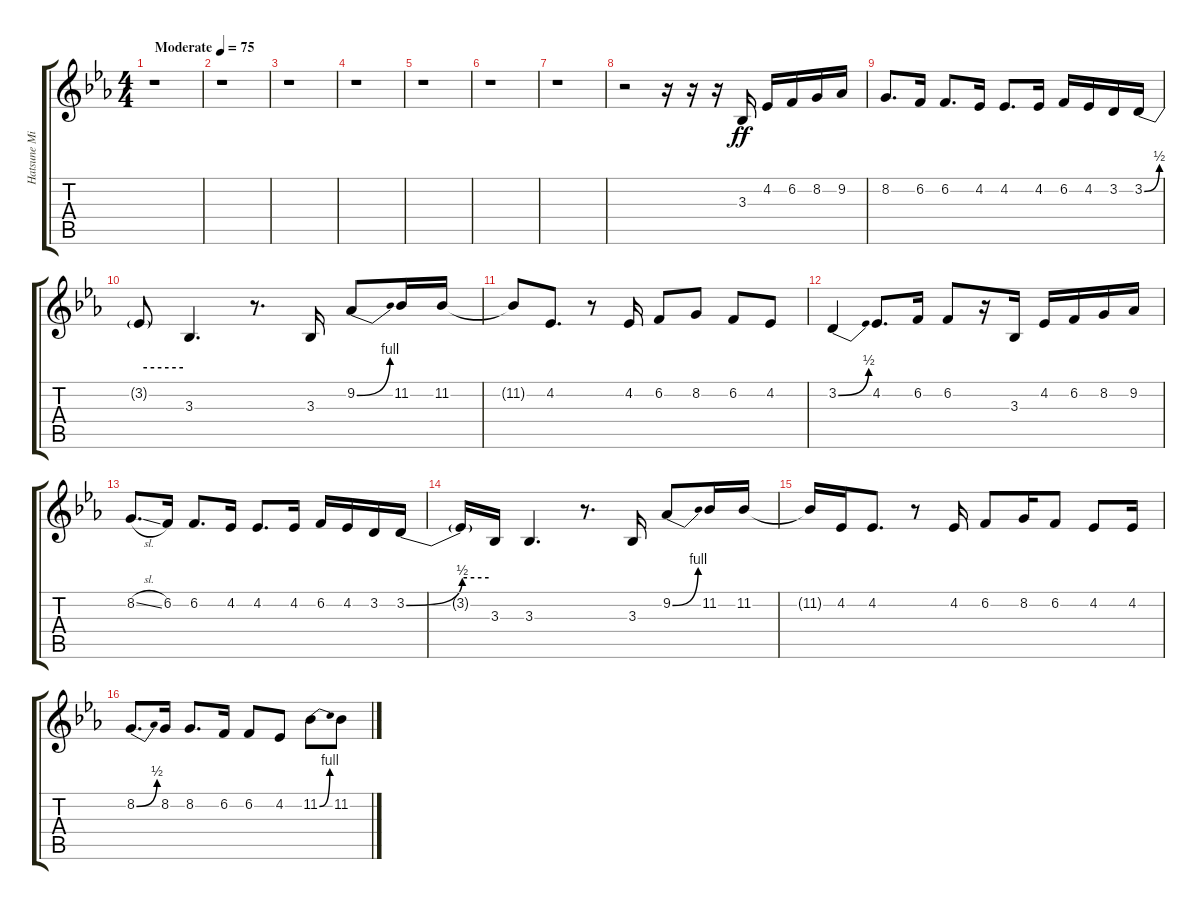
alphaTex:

\track ("Hatsune Miku" "Hatsune Mi") {instrument lead2sawtooth}
\staff {score tabs}
\tuning (E4 B3 G3 D3 A2 E2) {hide}
\ts (4 4)
\tempo (75 "Moderate")
\clef g2
\ks eb
r.1{dy ff instrument lead2sawtooth} |
r.1 |
r.1 |
r.1 |
r.1 |
r.1 |
r.1 |
r.2 r.16 r.16 r.16 3.3.16 4.2.16 6.2.16 8.2.16 9.2.16 |
8.2.8{d} 6.2.16 6.2.8{d} 4.2.16 4.2.8{d} 4.2.16 6.2.16 4.2.16 3.2.16 3.2{be (bend 0 0 60 2)}.16 |
3.2{be (hold 0 2 60 2) t}.8 3.3.4{d} r.8{d} 3.3.16 9.2{be (bend 0 0 60 4)}.8 11.2.16 11.2.16 |
11.2{t}.8 4.2.8{d} r.8 4.2.16 6.2.8 8.2.8 6.2.8 4.2.8 |
3.2{be (bend 0 0 60 2)}.4 4.2.8{d} 6.2.16 6.2.8 r.16 3.3.16 4.2.16 6.2.16 8.2.16 9.2.16 |
8.2{sl}.8{d} 6.2.16 6.2.8{d} 4.2.16 4.2.8{d} 4.2.16 6.2.16 4.2.16 3.2.16 3.2{be (bend 0 0 60 2)}.16 |
3.2{be (hold 0 2 60 2) t}.16 3.3.16 3.3.4{d} r.8{d} 3.3.16 9.2{be (bend 0 0 60 4)}.8 11.2.16 11.2.16 |
11.2{t}.16 4.2.16 4.2.8{d} r.8 4.2.16 6.2.8 8.2.16 6.2.8 4.2.8 4.2.16 |
8.2{be (bend 0 0 60 2)}.8{d} 8.2.16 8.2.8{d} 6.2.16 6.2.8 4.2.8 11.2{be (bend 0 0 60 4)}.8 11.2.8
